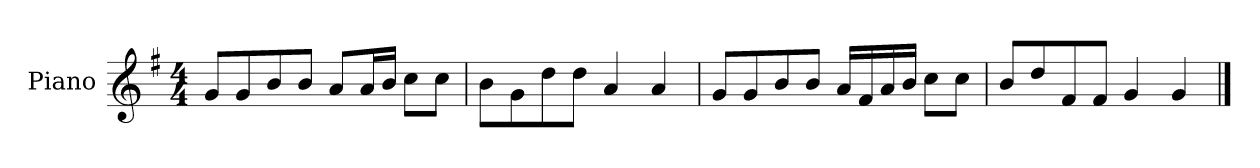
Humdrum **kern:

**kern
*part1
*staff1
*I"Piano
*I'P-no
*clefG2
*k[f#]
*M4/4
*MM90
=1
8g/L
8g/
8b/
8b/J
8a/L
16a/L
16b/JJ
8cc\L
8cc\J
=2
8b\L
8g\
8dd\
8dd\J
4a/
4a/
=3
8g/L
8g/
8b/
8b/J
16a/LL
16f#/
16a/
16b/JJ
8cc\L
8cc\J
=4
8b/L
8dd/
8f#/
8f#/J
4g/
4g/
==
*-
